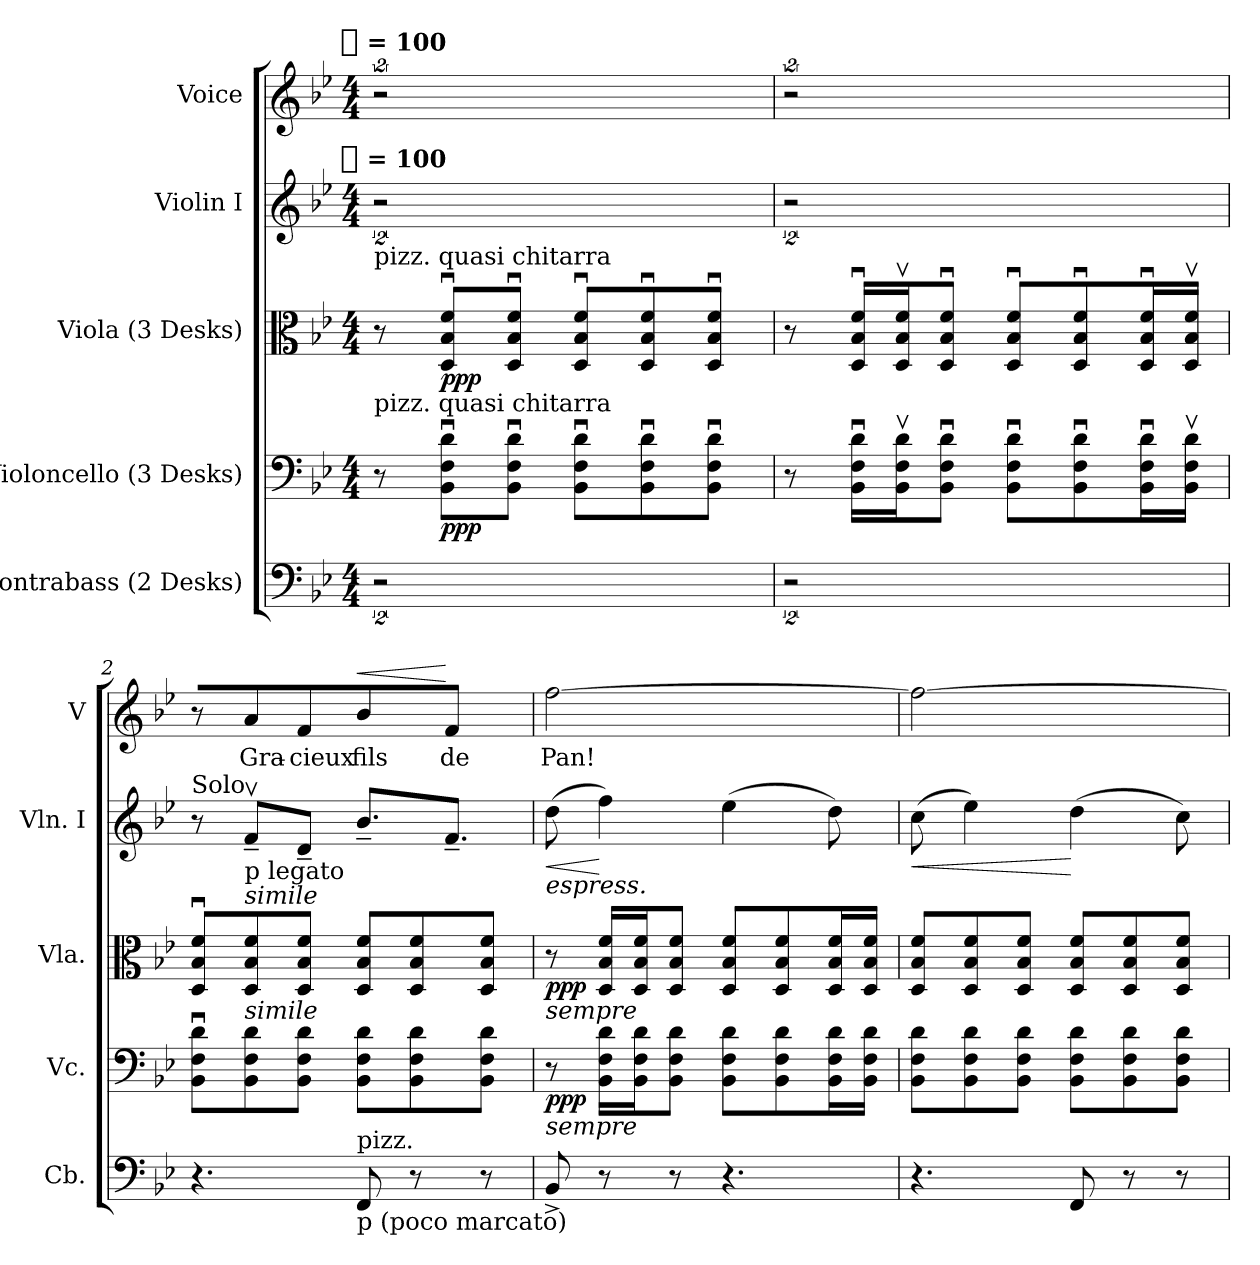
**kern	**kern	**dynam	**kern	**dynam	**kern	**dynam	**kern	**text	**dynam
*part5	*part4	*part4	*part3	*part3	*part2	*part2	*part1	*part1	*part1
*staff5	*staff4	*staff4	*staff3	*staff3	*staff2	*staff2	*staff1	*staff1	*staff1
*I"Contrabass (2 Desks)	*I"Violoncello (3 Desks)	*	*I"Viola (3 Desks)	*	*I"Violin I	*	*I"Voice	*	*
*I'Cb.	*I'Vc.	*	*I'Vla.	*	*I'Vln. I	*	*I'V	*	*
*clefF4	*clefF4	*	*clefC3	*	*clefG2	*	*clefG2	*	*
*k[b-e-]	*k[b-e-]	*	*k[b-e-]	*	*k[b-e-]	*	*k[b-e-]	*	*
*B-:	*B-:	*	*B-:	*	*B-:	*	*B-:	*	*
!!LO:TX:omd:t=[quarter] = 100
*M4/4	*M4/4	*	*M4/4	*	*M4/4	*	*M4/4	*	*
*MM100	*MM100	*	*MM100	*	*MM100	*	*MM100	*	*
=	=	=	=	=	=	=	=	=	=
!	!	!	!	!	!LO:TX:t=[quarter] = 100	!	!	!	!
!	!	!	!LO:TX:a:t=pizz. quasi chitarra	!	!	!	!	!	!
!	!LO:TX:a:t=pizz. quasi chitarra	!	!	!	!	!	!	!	!
4%3r	8r	.	8r	.	4%3r	.	4%3r	.	.
.	8BB-u 8Fu 8duL	ppp	8Du 8B-u 8fuL	ppp	.	.	.	.	.
.	8BB-u 8Fu 8duJ	.	8Du 8B-u 8fuJ	.	.	.	.	.	.
.	8BB-u 8Fu 8duL	.	8Du 8B-u 8fuL	.	.	.	.	.	.
.	8BB-u 8Fu 8du	.	8Du 8B-u 8fu	.	.	.	.	.	.
.	8BB-u 8Fu 8duJ	.	8Du 8B-u 8fuJ	.	.	.	.	.	.
=1	=1	=1	=1	=1	=1	=1	=1	=1	=1
4%3r	8r	.	8r	.	4%3r	.	4%3r	.	.
.	16BB-u 16Fu 16duLL	.	16Du 16B-u 16fuLL	.	.	.	.	.	.
.	16BB-v 16Fv 16dvJ	.	16Dv 16B-v 16fvJ	.	.	.	.	.	.
.	8BB-u 8Fu 8duJ	.	8Du 8B-u 8fuJ	.	.	.	.	.	.
.	8BB-u 8Fu 8duL	.	8Du 8B-u 8fuL	.	.	.	.	.	.
.	8BB-u 8Fu 8du	.	8Du 8B-u 8fu	.	.	.	.	.	.
.	16BB-u 16Fu 16duL	.	16Du 16B-u 16fuL	.	.	.	.	.	.
.	16BB-v 16Fv 16dvJJ	.	16Dv 16B-v 16fvJJ	.	.	.	.	.	.
=2	=2	=2	=2	=2	=2	=2	=2	=2	=2
!	!	!	!	!	!LO:TX:a:t=Solo	!	!	!	!
4.r	8BB-u 8Fu 8duL	.	8Du 8B-u 8fuL	.	8r	.	8r	.	.
!	!	!	!	!	!LO:TX:b:t=p legato	!	!	!	!
!	!	!	!LO:TX:a:i:t=simile	!	!	!	!	!	!
!	!LO:TX:a:i:t=simile	!	!	!	!	!	!	!	!
.	8BB- 8F 8d	.	8D 8B- 8f	.	8f~vL	.	8a	Gra-	.
.	8BB- 8F 8dJ	.	8D 8B- 8fJ	.	8d~J	.	8f/L	-cieux	.
*	*	*	*	*	*	*	*Xtuplet	*	*
!LO:TX:b:t=p (poco marcato)	!	!	!	!	!	!	!	!	!
!LO:TX:a:t=pizz.	!	!	!	!	!	!	!	!	!
!	!	!	!	!	!	!	!	!	!LO:HP:a
8FF	8BB- 8F 8dL	.	8D 8B- 8fL	.	8.b-~L	.	16%3b-/J	fils	<
8r	8BB- 8F 8d	.	8D 8B- 8f	.	.	.	.	.	.
.	.	.	.	.	8.f~J	.	16%3fJ	de	[
8r	8BB- 8F 8dJ	.	8D 8B- 8fJ	.	.	.	.	.	.
=3	=3	=3	=3	=3	=3	=3	=3	=3	=3
!	!	!	!	!	!LO:TX:b:i:t=espress.	!	!	!	!
!	!	!	!LO:TX:b:i:t=sempre	!	!	!	!	!	!
!	!LO:TX:b:i:t=sempre	!	!	!	!	!	!	!	!
!	!	!	!	!	!	!LO:HP:b	!	!	!
8BB-^	8r	ppp	8r	ppp	(8dd	<	[4%3ff	Pan!	.
8r	16BB- 16F 16dLL	.	16D 16B- 16fLL	.	4ff)	[	.	.	.
.	16BB- 16F 16dJ	.	16D 16B- 16fJ	.	.	.	.	.	.
8r	8BB- 8F 8dJ	.	8D 8B- 8fJ	.	.	.	.	.	.
4.r	8BB- 8F 8dL	.	8D 8B- 8fL	.	(4ee-	.	.	.	.
.	8BB- 8F 8d	.	8D 8B- 8f	.	.	.	.	.	.
.	16BB- 16F 16dL	.	16D 16B- 16fL	.	8dd)	.	.	.	.
.	16BB- 16F 16dJJ	.	16D 16B- 16fJJ	.	.	.	.	.	.
=4	=4	=4	=4	=4	=4	=4	=4	=4	=4
!	!	!	!	!	!	!LO:HP:b	!	!	!
4.r	8BB- 8F 8dL	.	8D 8B- 8fL	.	(8cc	<	4%3ff_	.	.
.	8BB- 8F 8d	.	8D 8B- 8f	.	4ee-)	.	.	.	.
.	8BB- 8F 8dJ	.	8D 8B- 8fJ	.	.	.	.	.	.
8FF	8BB- 8F 8dL	.	8D 8B- 8fL	.	(4dd	[	.	.	.
8r	8BB- 8F 8d	.	8D 8B- 8f	.	.	.	.	.	.
8r	8BB- 8F 8dJ	.	8D 8B- 8fJ	.	8cc)	.	.	.	.
=	=	=	=	=	=	=	=	=	=
*-	*-	*-	*-	*-	*-	*-	*-	*-	*-
